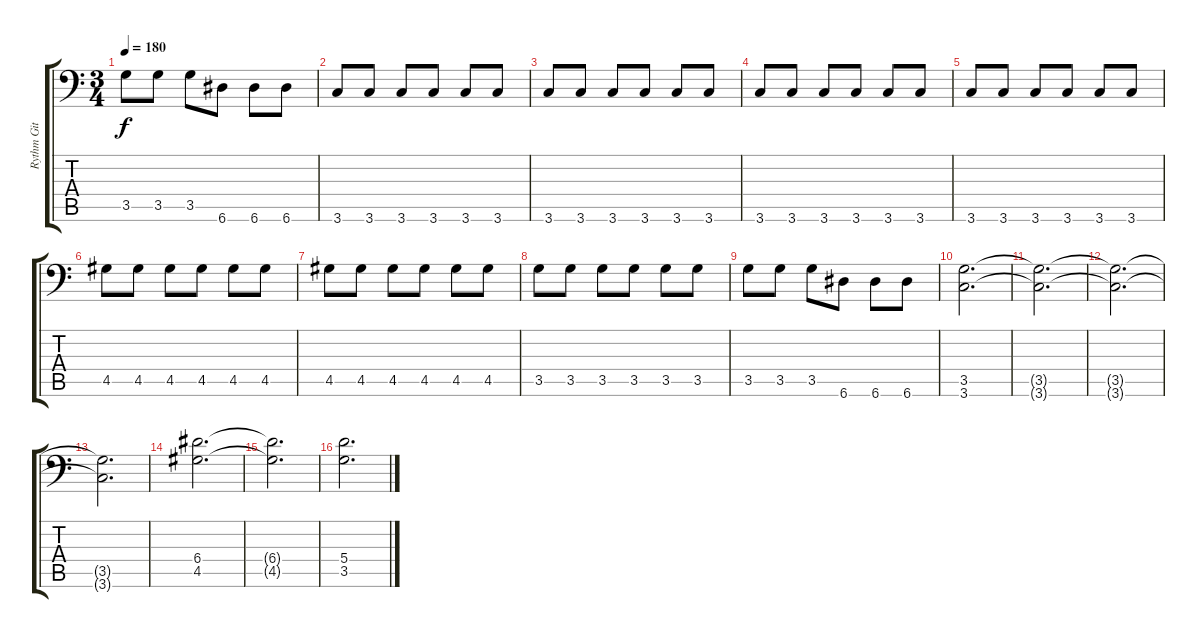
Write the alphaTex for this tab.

\track ("Rythm Git 2" "Rythm Git ") {instrument distortionguitar}
\staff {score tabs}
\tuning (B3 Gb3 D3 A2 E2 A1) {hide}
\ts (3 4)
\tempo 180
\clef f4
\ks c
3.5.8{dy f} 3.5.8 3.5.8 6.6.8 6.6.8 6.6.8 |
3.6.8 3.6.8 3.6.8 3.6.8 3.6.8 3.6.8 |
3.6.8 3.6.8 3.6.8 3.6.8 3.6.8 3.6.8 |
3.6.8 3.6.8 3.6.8 3.6.8 3.6.8 3.6.8 |
3.6.8 3.6.8 3.6.8 3.6.8 3.6.8 3.6.8 |
4.5.8 4.5.8 4.5.8 4.5.8 4.5.8 4.5.8 |
4.5.8 4.5.8 4.5.8 4.5.8 4.5.8 4.5.8 |
3.5.8 3.5.8 3.5.8 3.5.8 3.5.8 3.5.8 |
3.5.8 3.5.8 3.5.8 6.6.8 6.6.8 6.6.8 |
(3.5 3.6).2{d} |
(3.5{t} 3.6{t}).2{d} |
(3.5{t} 3.6{t}).2{d} |
(3.5{t} 3.6{t}).2{d} |
(6.4 4.5).2{d} |
(6.4{t} 4.5{t}).2{d} |
(5.4 3.5).2{d}
